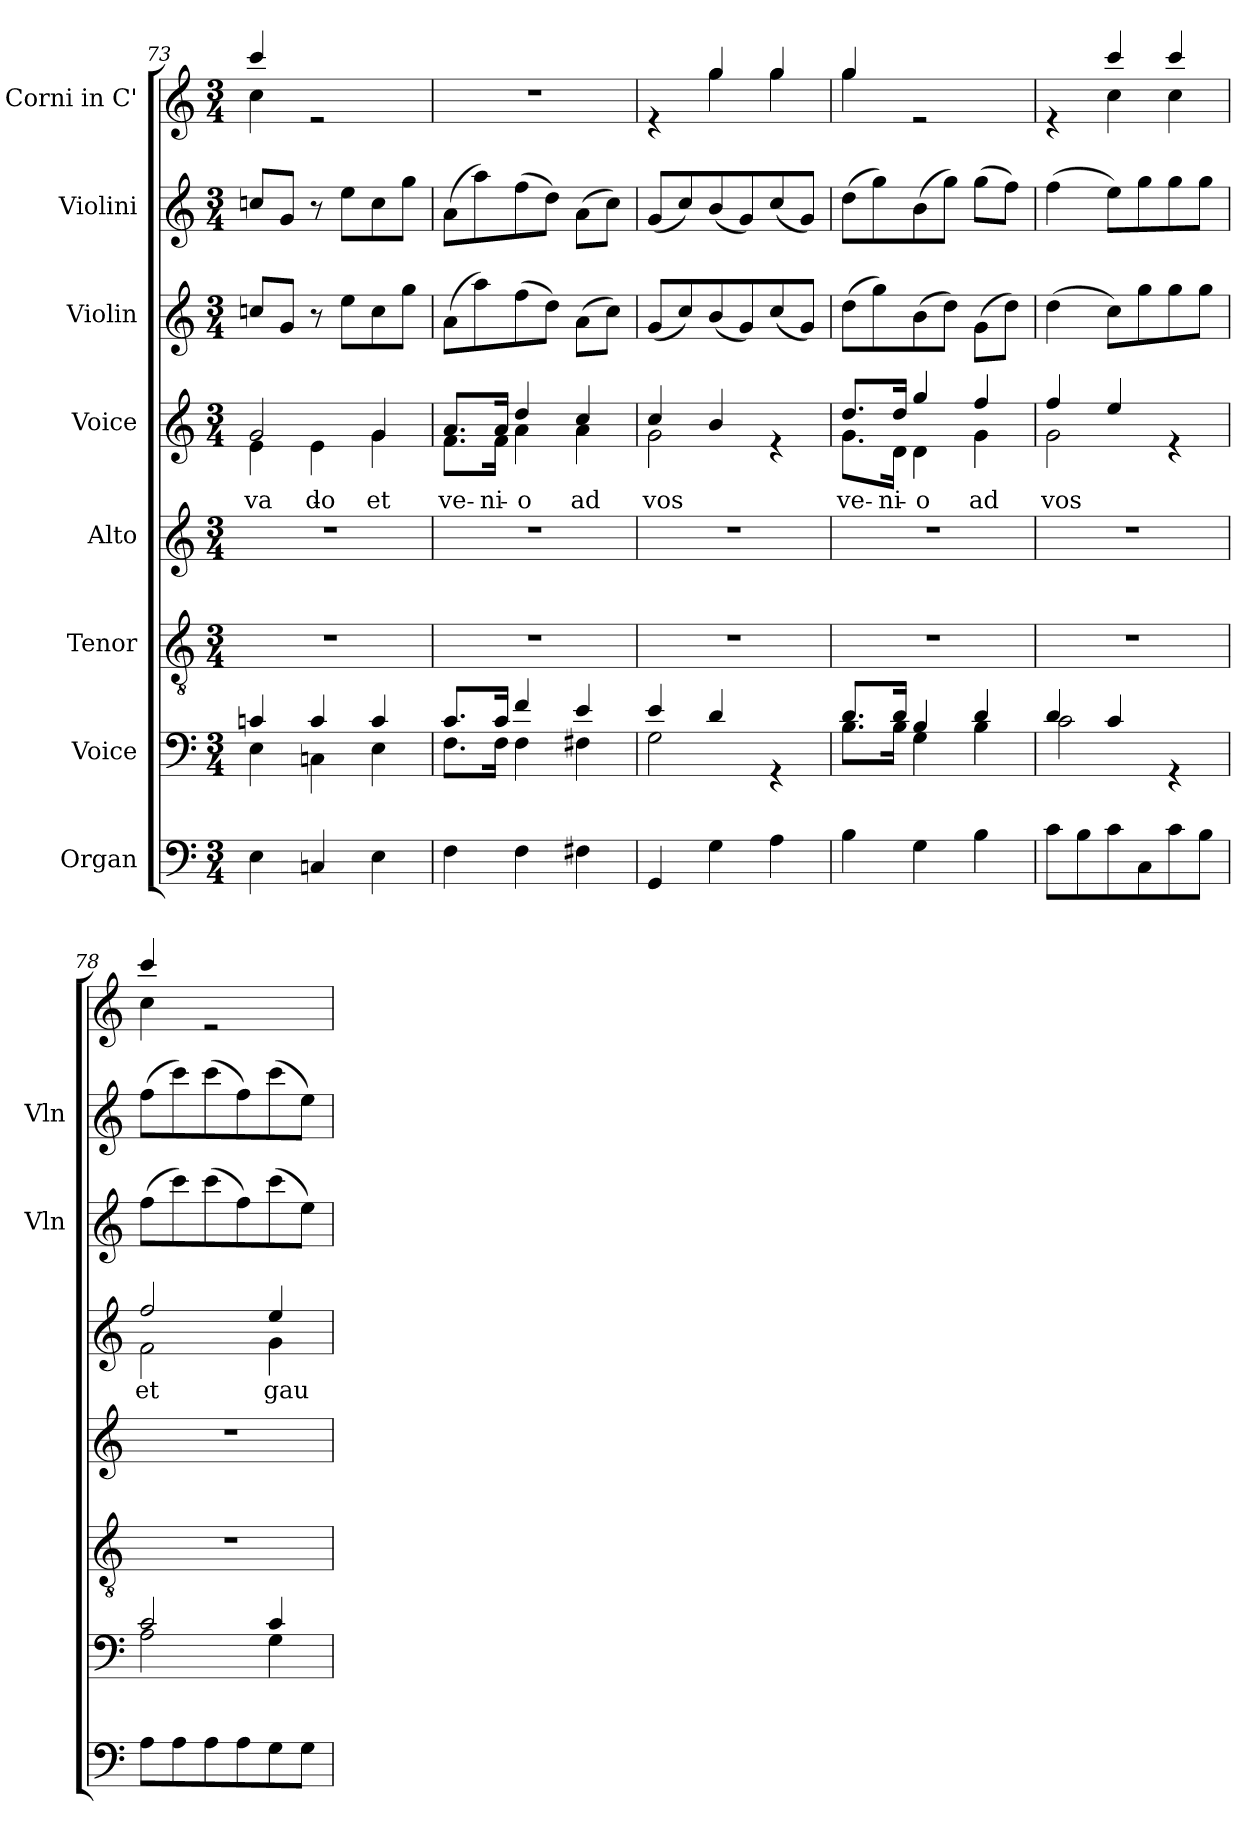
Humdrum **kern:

**kern	**kern	**kern	**kern	**kern	**text	**kern	**kern	**kern
*part8	*part7	*part6	*part5	*part4	*part4	*part3	*part2	*part1
*staff8	*staff7	*staff6	*staff5	*staff4	*staff4	*staff3	*staff2	*staff1
*I"Organ	*I"Voice	*I"Tenor	*I"Alto	*I"Voice	*	*I"Violin	*I"Violini	*I"Corni in C'
*	*	*	*	*	*	*I'Vln	*I'Vln	*
*clefF4	*clefF4	*clefGv2	*clefG2	*clefG2	*	*clefG2	*clefG2	*clefG2
*	*	*	*	*	*	*	*	*ITrd7c12
*k[]	*k[]	*k[]	*k[]	*k[]	*	*k[]	*k[]	*k[]
*M3/4	*M3/4	*M3/4	*M3/4	*M3/4	*	*M3/4	*M3/4	*M3/4
=73	=73	=73	=73	=73	=73	=73	=73	=73
*	*^	*	*	*	*	*	*	*
!	!	!	!	!	!	!LO:LY:b	!	!	!
*	*	*	*	*	*^	*	*	*	*
!	!	!	!	!	!	!	!LO:LY:b	!	!	!
*	*	*	*	*	*	*	*	*	*	*^
4E\	4cn/	4E\	2.r	2.r	2g/	4e\	va-	8ccn/L	8ccn/L	4cc/	4c\
.	.	.	.	.	.	.	.	8g/J	8g/J	.	.
!	!	!	!	!	!	!	!LO:LY:b	!	!	!	!
4Cn/	4c/	4Cn\	.	.	.	4e\	-do	8r	8r	2re	2ryy
.	.	.	.	.	.	.	.	8ee\L	8ee\L	.	.
!	!	!	!	!	!	!	!LO:LY:b	!	!	!	!
4E\	4c/	4E\	.	.	4g/	4g\	et	8cc\	8cc\	.	.
.	.	.	.	.	.	.	.	8gg\J	8gg\J	.	.
*	*	*	*	*	*	*	*	*	*	*v	*v
!!LO:LB:g=z
=74	=74	=74	=74	=74	=74	=74	=74	=74	=74	=74
!	!	!	!	!	!	!	!LO:LY:b	!	!	!
4F\	8.c/L	8.F\L	2.r	2.r	8.a/L	8.f\L	ve-	(8a\L	(8a\L	2.r
.	.	.	.	.	.	.	.	8aa\)	8aa\)	.
!	!	!	!	!	!	!	!LO:LY:b	!	!	!
.	16c/Jk	16F\Jk	.	.	16a/Jk	16f\Jk	-ni-	.	.	.
!	!	!	!	!	!	!	!LO:LY:b	!	!	!
4F\	4f/	4F\	.	.	4dd/	4a\	-o	(8ff\	(8ff\	.
.	.	.	.	.	.	.	.	8dd\J)	8dd\J)	.
!	!	!	!	!	!	!	!LO:LY:b	!	!	!
4F#X\	4e/	4F#X\	.	.	4cc/	4a\	ad	(8a\L	(8a\L	.
.	.	.	.	.	.	.	.	8cc\J)	8cc\J)	.
=75	=75	=75	=75	=75	=75	=75	=75	=75	=75	=75
!	!	!	!	!	!	!	!LO:LY:b	!	!	!
*	*	*	*	*	*	*	*	*	*	*^
4GG/	4e/	2G\	2.r	2.r	4cc/	2g\	vos	(8g/L	(8g/L	4re	4ryy
.	.	.	.	.	.	.	.	8cc/)	8cc/)	.	.
4G\	4d/	.	.	.	4b/	.	.	(8b/	(8b/	4g/	4g\
.	.	.	.	.	.	.	.	8g/)	8g/)	.	.
4A\	4rGG	4ryy	.	.	4re	4ryy	.	(8cc/	(8cc/	4g/	4g\
.	.	.	.	.	.	.	.	8g/J)	8g/J)	.	.
=76	=76	=76	=76	=76	=76	=76	=76	=76	=76	=76	=76
!	!	!	!	!	!	!	!LO:LY:b	!	!	!	!
4B\	8.d/L	8.B\L	2.r	2.r	8.dd/L	8.g\L	ve-	(8dd\L	(8dd\L	4g/	4g\
.	.	.	.	.	.	.	.	8gg\)	8gg\)	.	.
!	!	!	!	!	!	!	!LO:LY:b	!	!	!	!
.	16d/Jk	16B\Jk	.	.	16dd/Jk	16d\Jk	-ni-	.	.	.	.
!	!	!	!	!	!	!	!LO:LY:b	!	!	!	!
4G\	4B/	4G\	.	.	4gg/	4d\	-o	(8b\	(8b\	2re	2ryy
.	.	.	.	.	.	.	.	8dd\J)	8gg\J)	.	.
!	!	!	!	!	!	!	!LO:LY:b	!	!	!	!
4B\	4d/	4B\	.	.	4ff/	4g\	ad	(8g\L	(8gg\L	.	.
.	.	.	.	.	.	.	.	8dd\J)	8ff\J)	.	.
=77	=77	=77	=77	=77	=77	=77	=77	=77	=77	=77	=77
!	!	!	!	!	!	!	!LO:LY:b	!	!	!	!
8c\L	4d/	2c\	2.r	2.r	4ff/	2g\	vos	(4dd\	(4ff\	4re	4ryy
8B\	.	.	.	.	.	.	.	.	.	.	.
8c\	4c/	.	.	.	4ee/	.	.	8cc\L)	8ee\L)	4cc/	4c\
8C\	.	.	.	.	.	.	.	8gg\	8gg\	.	.
8c\	4rGG	4ryy	.	.	4re	4ryy	.	8gg\	8gg\	4cc/	4c\
8B\J	.	.	.	.	.	.	.	8gg\J	8gg\J	.	.
=78	=78	=78	=78	=78	=78	=78	=78	=78	=78	=78	=78
!	!	!	!	!	!	!	!LO:LY:b	!	!	!	!
8A\L	2c/	2A\	2.r	2.r	2ff/	2f\	et	(8ff\L	(8ff\L	4cc/	4c\
8A\	.	.	.	.	.	.	.	8ccc\)	8ccc\)	.	.
8A\	.	.	.	.	.	.	.	(8ccc\	(8ccc\	2re	2ryy
8A\	.	.	.	.	.	.	.	8ff\)	8ff\)	.	.
!	!	!	!	!	!	!	!LO:LY:b	!	!	!	!
8G\	4c/	4G\	.	.	4ee/	4g\	gau-	(8ccc\	(8ccc\	.	.
8G\J	.	.	.	.	.	.	.	8ee\J)	8ee\J)	.	.
*	*v	*v	*	*	*v	*v	*	*	*	*v	*v
=	=	=	=	=	=	=	=	=
*-	*-	*-	*-	*-	*-	*-	*-	*-
